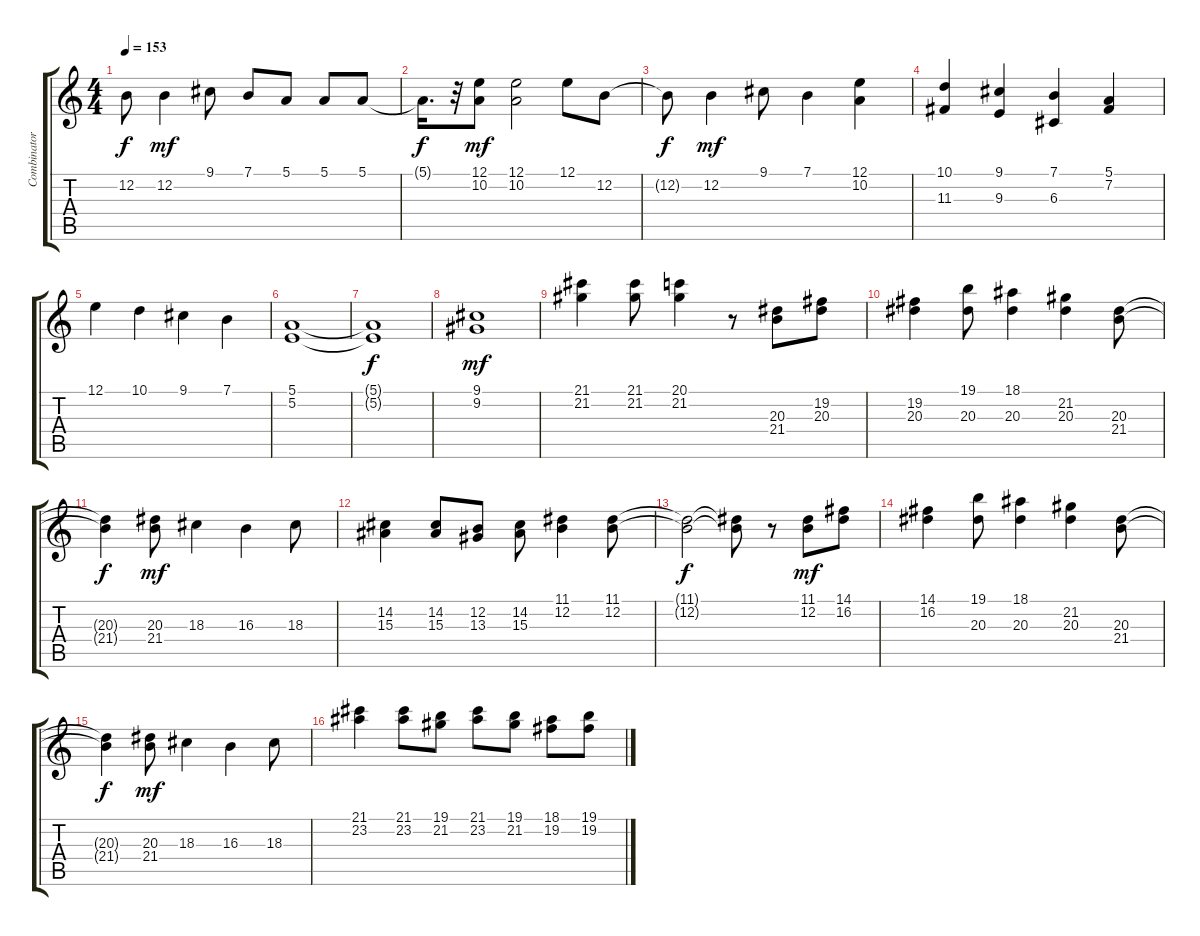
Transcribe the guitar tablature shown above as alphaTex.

\track ("Combinator 1" "Combinator") {instrument acousticgrandpiano}
\staff {score tabs}
\tuning (E4 B3 G3 D3 A2 E2) {hide}
\ts (4 4)
\tempo 153
\clef g2
\ks c
12.2{t}.8{dy f} 12.2.4{dy mf} 9.1.8 7.1.8 5.1.8 5.1.8 5.1.8 |
5.1{t}.16{d dy f} r.32 (12.1 10.2).8{dy mf} (12.1 10.2).2 12.1.8 12.2.8 |
12.2{t}.8{dy f} 12.2.4{dy mf} 9.1.8 7.1.4 (12.1 10.2).4 |
(10.1 11.3).4 (9.1 9.3).4 (7.1 6.3).4 (5.1 7.2).4 |
12.1.4 10.1.4 9.1.4 7.1.4 |
(5.1 5.2).1 |
(5.1{t} 5.2{t}).1{dy f} |
(9.1 9.2).1{dy mf} |
(21.1 21.2).4 (21.1 21.2).8 (20.1 21.2).4 r.8 (20.3 21.4).8 (19.2 20.3).8 |
(19.2 20.3).4 (19.1 20.3).8 (18.1 20.3).4 (21.2 20.3).4 (20.3 21.4).8 |
(20.3{t} 21.4{t}).4{dy f} (20.3 21.4).8{dy mf} 18.3.4 16.3.4 18.3.8 |
(14.2 15.3).4 (14.2 15.3).8 (12.2 13.3).8 (14.2 15.3).8 (11.1 12.2).4 (11.1 12.2).8 |
(11.1{t} 12.2{t}).2{dy f} (11.1{t} 12.2{t}).8 r.8 (11.1 12.2).8{dy mf} (14.1 16.2).8 |
(14.1 16.2).4 (19.1 20.3).8 (18.1 20.3).4 (21.2 20.3).4 (20.3 21.4).8 |
(20.3{t} 21.4{t}).4{dy f} (20.3 21.4).8{dy mf} 18.3.4 16.3.4 18.3.8 |
(21.1 23.2).4 (21.1 23.2).8 (19.1 21.2).8 (21.1 23.2).8 (19.1 21.2).8 (18.1 19.2).8 (19.1 19.2).8
